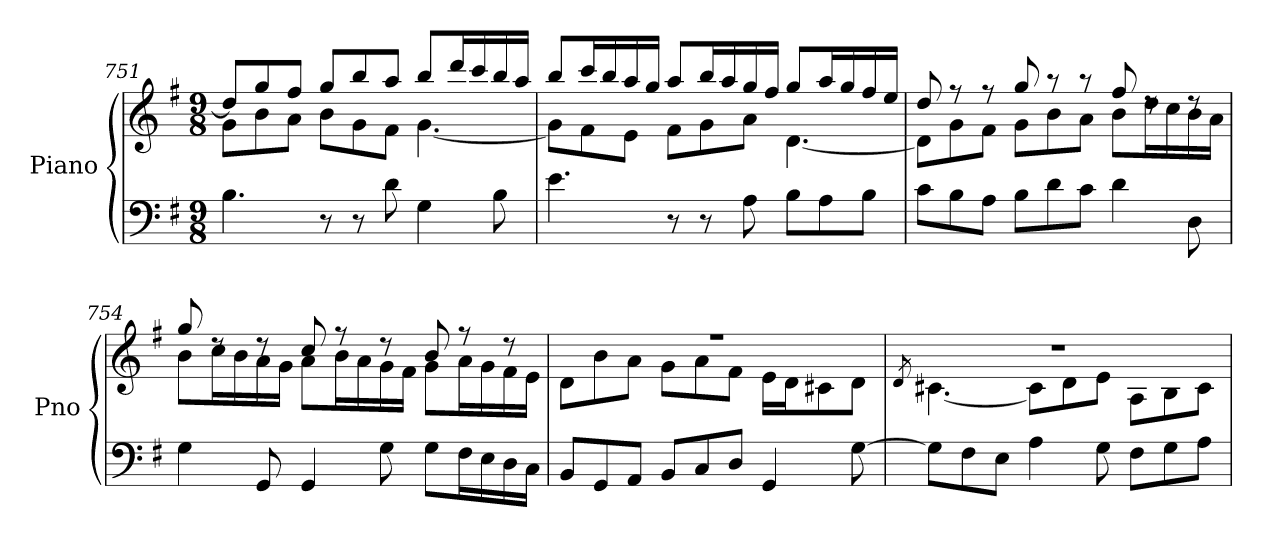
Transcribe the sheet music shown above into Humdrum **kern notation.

**kern	**kern
*part1	*part1
*staff2	*staff1
*I"Piano	*
*I'Pno	*
!!LO:LB:g=z
*clefF4	*clefG2
*k[f#]	*k[f#]
*M9/8	*M9/8
=751	=751
*	*^
4.B\	8dd/L]	8g\L
.	8gg/	8b\
.	8ff#/J	8a\J
8r	8gg/L	8b\L
8r	8bb/	8g\
8d\	8aa/J	8f#\J
4G\	8bb/L	[4.g\
.	16ddd/L	.
.	16ccc/	.
8B\	16bb/	.
.	16aa/JJ	.
=752	=752	=752
4.e\	8bb/L	8g\L]
.	16ccc/L	8f#\
.	16bb/	.
.	16aa/	8e\J
.	16gg/JJ	.
8r	8aa/L	8f#\L
8r	16bb/L	8g\
.	16aa/	.
8A\	16gg/	8a\J
.	16ff#/JJ	.
8B\L	8gg/L	[4.d\
8A\	16aa/L	.
.	16gg/	.
8B\J	16ff#/	.
.	16ee/JJ	.
=753	=753	=753
8c\L	8dd/	8d\L]
8B\	8r	8g\
8A\J	8r	8f#\J
8B\L	8gg/	8g\L
8d\	8r	8b\
8c\J	8r	8a\J
4d\	8ff#/	8b\L
.	8rdd	16dd\L
.	.	16cc\
8D\	8rdd	16b\
.	.	16a\JJ
!!LO:LB:g=z	!!
=754	=754	=754
4G\	8gg/	8b\L
.	8rdd	16cc\L
.	.	16b\
8GG/	8rdd	16a\
.	.	16g\JJ
4GG/	8cc/	8a\L
.	8r	16b\L
.	.	16a\
8G\	8r	16g\
.	.	16f#\JJ
8G\L	8b/	8g\L
16F#\L	8r	16a\L
16E\	.	16g\
16D\	8r	16f#\
16C\JJ	.	16e\JJ
=755	=755	=755
8BB/L	8%9r	8d\L
8GG/	.	8b\
8AA/J	.	8a\J
8BB/L	.	8g\L
8C/	.	8a\
8D/J	.	8f#\J
4GG/	.	16e\LL
.	.	16d\J
.	.	8c#X\
[8G\	.	8d\J
=756	=756	=756
.	.	8qd/
8G\L]	8%9r	[4.c#X\
8F#\	.	.
8E\J	.	.
4A\	.	8c#\L]
.	.	8d\
8G\	.	8e\J
8F#\L	.	8A\L
8G\	.	8B\
8A\J	.	8c#\J
*	*v	*v
=	=
*-	*-
